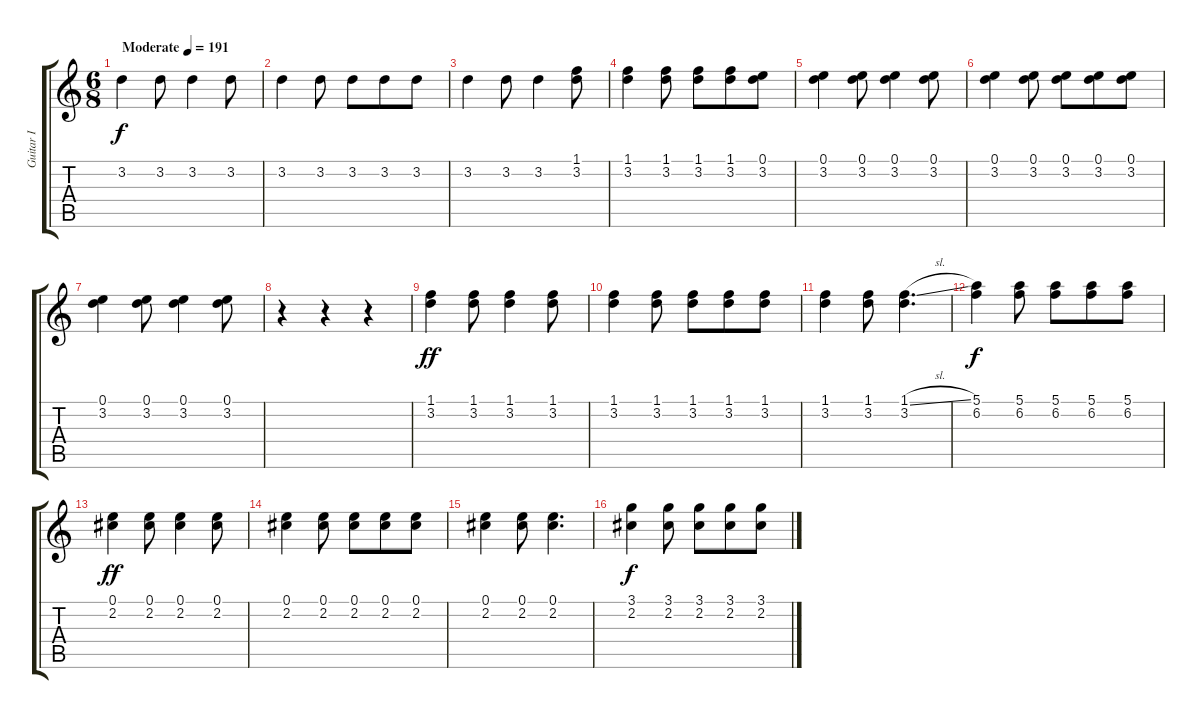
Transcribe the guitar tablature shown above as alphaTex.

\track ("Guitar I" "Guitar I") {instrument overdrivenguitar}
\staff {score tabs}
\tuning (E4 B3 G3 D3 A2 D2) {hide}
\ts (6 8)
\tempo (191 "Moderate")
\clef g2
\ks c
3.2.4{dy f instrument overdrivenguitar} 3.2.8 3.2.4 3.2.8 |
3.2.4 3.2.8 3.2.8 3.2.8 3.2.8 |
3.2.4 3.2.8 3.2.4 (1.1 3.2).8 |
(1.1 3.2).4 (1.1 3.2).8 (1.1 3.2).8 (1.1 3.2).8 (0.1 3.2).8 |
(0.1 3.2).4 (0.1 3.2).8 (0.1 3.2).4 (0.1 3.2).8 |
(0.1 3.2).4 (0.1 3.2).8 (0.1 3.2).8 (0.1 3.2).8 (0.1 3.2).8 |
(0.1 3.2).4 (0.1 3.2).8 (0.1 3.2).4 (0.1 3.2).8 |
r.4 r.4 r.4 |
(1.1 3.2).4{dy ff} (1.1 3.2).8 (1.1 3.2).4 (1.1 3.2).8 |
(1.1 3.2).4 (1.1 3.2).8 (1.1 3.2).8 (1.1 3.2).8 (1.1 3.2).8 |
(1.1 3.2).4 (1.1 3.2).8 (1.1{sl} 3.2).4{d} |
(5.1 6.2).4{dy f} (5.1 6.2).8 (5.1 6.2).8 (5.1 6.2).8 (5.1 6.2).8 |
(0.1 2.2).4{dy ff} (0.1 2.2).8 (0.1 2.2).4 (0.1 2.2).8 |
(0.1 2.2).4 (0.1 2.2).8 (0.1 2.2).8 (0.1 2.2).8 (0.1 2.2).8 |
(0.1 2.2).4 (0.1 2.2).8 (0.1 2.2).4{d} |
(3.1 2.2).4{dy f} (3.1 2.2).8 (3.1 2.2).8 (3.1 2.2).8 (3.1 2.2).8
